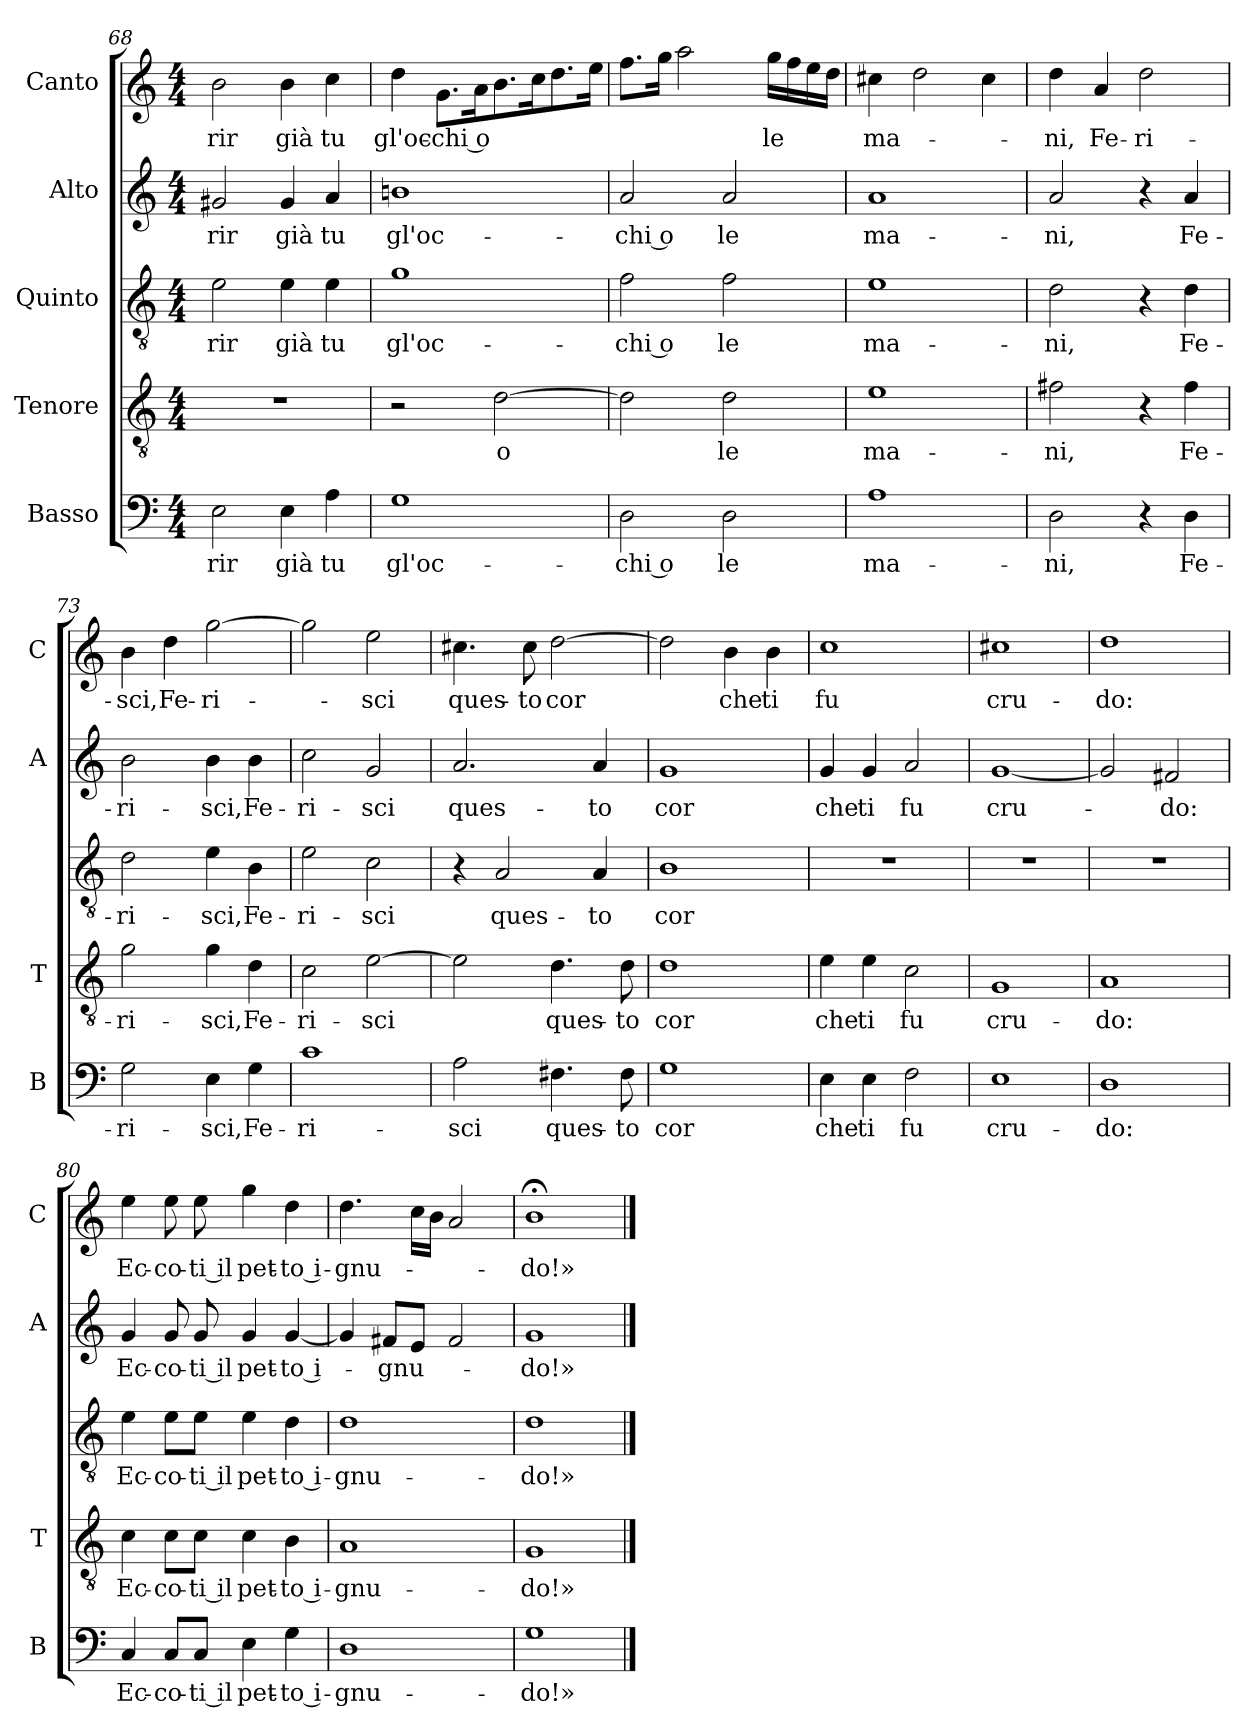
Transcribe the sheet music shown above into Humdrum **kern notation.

**kern	**text	**kern	**text	**kern	**text	**kern	**text	**kern	**text
*part5	*part5	*part4	*part4	*part3	*part3	*part2	*part2	*part1	*part1
*staff5	*staff5	*staff4	*staff4	*staff3	*staff3	*staff2	*staff2	*staff1	*staff1
*I"Basso	*	*I"Tenore	*	*I"Quinto	*	*I"Alto	*	*I"Canto	*
*I'B	*	*I'T	*	*	*	*I'A	*	*I'C	*
*clefF4	*	*clefGv2	*	*clefGv2	*	*clefG2	*	*clefG2	*
*k[]	*	*k[]	*	*k[]	*	*k[]	*	*k[]	*
*C:	*	*C:	*	*C:	*	*C:	*	*C:	*
*M4/4	*	*M4/4	*	*M4/4	*	*M4/4	*	*M4/4	*
=68	=68	=68	=68	=68	=68	=68	=68	=68	=68
!	!LO:LY:b	!	!	!	!LO:LY:b	!	!LO:LY:b	!	!LO:LY:b
2E\	-rir	1r	.	2e\	-rir	2g#X/	-rir	2b\	-rir
!	!LO:LY:b	!	!	!	!LO:LY:b	!	!LO:LY:b	!	!LO:LY:b
4E\	già	.	.	4e\	già	4g#/	già	4b\	già
!	!LO:LY:b	!	!	!	!LO:LY:b	!	!LO:LY:b	!	!LO:LY:b
4A\	tu	.	.	4e\	tu	4a/	tu	4cc\	tu
=69	=69	=69	=69	=69	=69	=69	=69	=69	=69
!	!LO:LY:b	!	!	!	!LO:LY:b	!	!LO:LY:b	!	!LO:LY:b
1G	gl'oc-	2r	.	1g	gl'oc-	1bni	gl'oc-	4dd\	gl'oc-
!	!	!	!	!	!	!	!	!	!LO:LY:b
.	.	.	.	.	.	.	.	8.g\L	-chi o
.	.	.	.	.	.	.	.	16a\k	.
!	!	!	!LO:LY:b	!	!	!	!	!	!
.	.	[2d\	o	.	.	.	.	8.b\	.
.	.	.	.	.	.	.	.	16cc\k	.
.	.	.	.	.	.	.	.	8.dd\	.
.	.	.	.	.	.	.	.	16ee\Jk	.
!!LO:LB:g=z
=70	=70	=70	=70	=70	=70	=70	=70	=70	=70
!	!LO:LY:b	!	!	!	!LO:LY:b	!	!LO:LY:b	!	!
2D\	-chi o	2d\]	.	2f\	-chi o	2a/	-chi o	8.ff\L	.
.	.	.	.	.	.	.	.	16gg\Jk	.
.	.	.	.	.	.	.	.	2aa\	.
!	!LO:LY:b	!	!LO:LY:b	!	!LO:LY:b	!	!LO:LY:b	!	!
2D\	le	2d\	le	2f\	le	2a/	le	.	.
!	!	!	!	!	!	!	!	!	!LO:LY:b
.	.	.	.	.	.	.	.	16gg\LL	le
.	.	.	.	.	.	.	.	16ff\	.
.	.	.	.	.	.	.	.	16ee\	.
.	.	.	.	.	.	.	.	16dd\JJ	.
=71	=71	=71	=71	=71	=71	=71	=71	=71	=71
!	!LO:LY:b	!	!LO:LY:b	!	!LO:LY:b	!	!LO:LY:b	!	!LO:LY:b
1A	ma-	1e	ma-	1e	ma-	1a	ma-	4cc#X\	ma-
.	.	.	.	.	.	.	.	2dd\	.
.	.	.	.	.	.	.	.	4cc#\	.
=72	=72	=72	=72	=72	=72	=72	=72	=72	=72
!	!LO:LY:b	!	!LO:LY:b	!	!LO:LY:b	!	!LO:LY:b	!	!LO:LY:b
2D\	-ni,	2f#X\	-ni,	2d\	-ni,	2a/	-ni,	4dd\	-ni,
!	!	!	!	!	!	!	!	!	!LO:LY:b
.	.	.	.	.	.	.	.	4a/	Fe-
!	!	!	!	!	!	!	!	!	!LO:LY:b
4r	.	4r	.	4r	.	4r	.	2dd\	-ri-
!	!LO:LY:b	!	!LO:LY:b	!	!LO:LY:b	!	!LO:LY:b	!	!
4D\	Fe-	4f#\	Fe-	4d\	Fe-	4a/	Fe-	.	.
=73	=73	=73	=73	=73	=73	=73	=73	=73	=73
!	!LO:LY:b	!	!LO:LY:b	!	!LO:LY:b	!	!LO:LY:b	!	!LO:LY:b
2G\	-ri-	2g\	-ri-	2d\	-ri-	2b\	-ri-	4b\	-sci,
!	!	!	!	!	!	!	!	!	!LO:LY:b
.	.	.	.	.	.	.	.	4dd\	Fe-
!	!LO:LY:b	!	!LO:LY:b	!	!LO:LY:b	!	!LO:LY:b	!	!LO:LY:b
4E\	-sci,	4g\	-sci,	4e\	-sci,	4b\	-sci,	[2gg\	-ri-
!	!LO:LY:b	!	!LO:LY:b	!	!LO:LY:b	!	!LO:LY:b	!	!
4G\	Fe-	4d\	Fe-	4B\	Fe-	4b\	Fe-	.	.
=74	=74	=74	=74	=74	=74	=74	=74	=74	=74
!	!LO:LY:b	!	!LO:LY:b	!	!LO:LY:b	!	!LO:LY:b	!	!
1c	-ri-	2c\	-ri-	2e\	-ri-	2cc\	-ri-	2gg\]	.
!	!	!	!LO:LY:b	!	!LO:LY:b	!	!LO:LY:b	!	!LO:LY:b
.	.	[2e\	-sci	2c\	-sci	2g/	-sci	2ee\	-sci
=75	=75	=75	=75	=75	=75	=75	=75	=75	=75
!	!LO:LY:b	!	!	!	!	!	!LO:LY:b	!	!LO:LY:b
2A\	-sci	2e\]	.	4r	.	2.a/	ques-	4.cc#X\	ques-
!	!	!	!	!	!LO:LY:b	!	!	!	!
.	.	.	.	2A/	ques-	.	.	.	.
!	!	!	!	!	!	!	!	!	!LO:LY:b
.	.	.	.	.	.	.	.	8cc#\	-to
!	!LO:LY:b	!	!LO:LY:b	!	!	!	!	!	!LO:LY:b
4.F#X\	ques-	4.d\	ques-	.	.	.	.	[2dd\	cor
!	!	!	!	!	!LO:LY:b	!	!LO:LY:b	!	!
.	.	.	.	4A/	-to	4a/	-to	.	.
!	!LO:LY:b	!	!LO:LY:b	!	!	!	!	!	!
8F#\	-to	8d\	-to	.	.	.	.	.	.
=76	=76	=76	=76	=76	=76	=76	=76	=76	=76
!	!LO:LY:b	!	!LO:LY:b	!	!LO:LY:b	!	!LO:LY:b	!	!
1G	cor	1d	cor	1B	cor	1g	cor	2dd\]	.
!	!	!	!	!	!	!	!	!	!LO:LY:b
.	.	.	.	.	.	.	.	4b\	che
!	!	!	!	!	!	!	!	!	!LO:LY:b
.	.	.	.	.	.	.	.	4b\	ti
!!LO:LB:g=z
=77	=77	=77	=77	=77	=77	=77	=77	=77	=77
!	!LO:LY:b	!	!LO:LY:b	!	!	!	!LO:LY:b	!	!LO:LY:b
4E\	che	4e\	che	1r	.	4g/	che	1cc	fu
!	!LO:LY:b	!	!LO:LY:b	!	!	!	!LO:LY:b	!	!
4E\	ti	4e\	ti	.	.	4g/	ti	.	.
!	!LO:LY:b	!	!LO:LY:b	!	!	!	!LO:LY:b	!	!
2F\	fu	2c\	fu	.	.	2a/	fu	.	.
=78	=78	=78	=78	=78	=78	=78	=78	=78	=78
!	!LO:LY:b	!	!LO:LY:b	!	!	!	!LO:LY:b	!	!LO:LY:b
1E	cru-	1G	cru-	1r	.	[1g	cru-	1cc#X	cru-
=79	=79	=79	=79	=79	=79	=79	=79	=79	=79
!	!LO:LY:b	!	!LO:LY:b	!	!	!	!	!	!LO:LY:b
1D	-do:	1A	-do:	1r	.	2g/]	.	1dd	-do:
!	!	!	!	!	!	!	!LO:LY:b	!	!
.	.	.	.	.	.	2f#X/	-do:	.	.
=80	=80	=80	=80	=80	=80	=80	=80	=80	=80
!	!LO:LY:b	!	!LO:LY:b	!	!LO:LY:b	!	!LO:LY:b	!	!LO:LY:b
4C/	Ec-	4c\	Ec-	4e\	Ec-	4g/	Ec-	4ee\	Ec-
!	!LO:LY:b	!	!LO:LY:b	!	!LO:LY:b	!	!LO:LY:b	!	!LO:LY:b
8C/L	-co-	8c\L	-co-	8e\L	-co-	8g/	-co-	8ee\	-co-
!	!LO:LY:b	!	!LO:LY:b	!	!LO:LY:b	!	!LO:LY:b	!	!LO:LY:b
8C/J	-ti il	8c\J	-ti il	8e\J	-ti il	8g/	-ti il	8ee\	-ti il
!	!LO:LY:b	!	!LO:LY:b	!	!LO:LY:b	!	!LO:LY:b	!	!LO:LY:b
4E\	pet-	4c\	pet-	4e\	pet-	4g/	pet-	4gg\	pet-
!	!LO:LY:b	!	!LO:LY:b	!	!LO:LY:b	!	!LO:LY:b	!	!LO:LY:b
4G\	-to i-	4B\	-to i-	4d\	-to i-	[4g/	-to i-	4dd\	-to i-
=81	=81	=81	=81	=81	=81	=81	=81	=81	=81
!	!LO:LY:b	!	!LO:LY:b	!	!LO:LY:b	!	!	!	!LO:LY:b
1D	-gnu-	1A	-gnu-	1d	-gnu-	4g/]	.	4.dd\	-gnu-
!	!	!	!	!	!	!	!LO:LY:b	!	!
.	.	.	.	.	.	8f#X/L	-gnu-	.	.
.	.	.	.	.	.	8e/J	.	16cc\LL	.
.	.	.	.	.	.	.	.	16b\JJ	.
.	.	.	.	.	.	2f#/	.	2a/	.
=82	=82	=82	=82	=82	=82	=82	=82	=82	=82
!	!LO:LY:b	!	!LO:LY:b	!	!LO:LY:b	!	!LO:LY:b	!	!LO:LY:b
1G	-do!»	1G	-do!»	1d	-do!»	1g	-do!»	1b;<	-do!»
==	==	==	==	==	==	==	==	==	==
*-	*-	*-	*-	*-	*-	*-	*-	*-	*-
